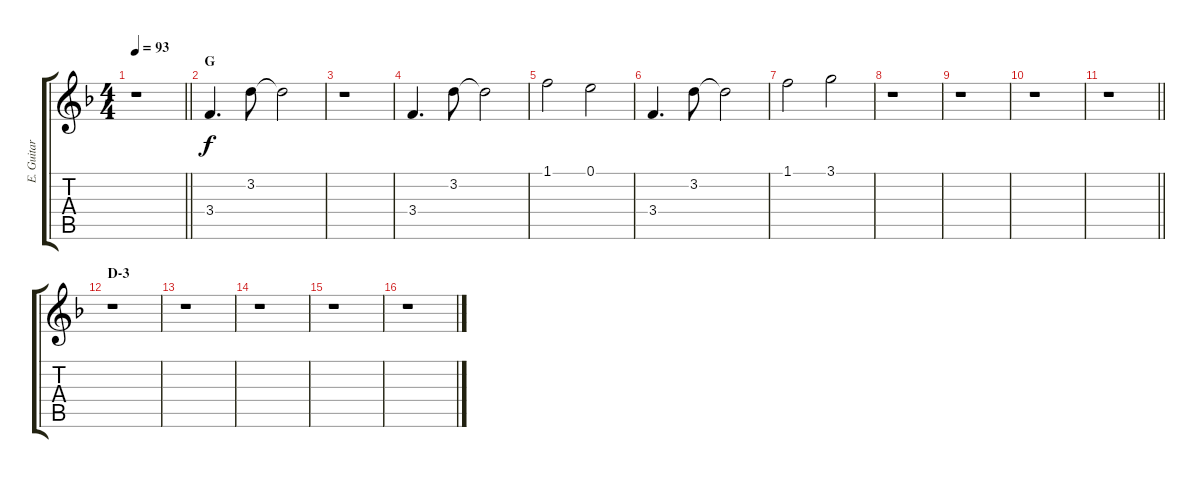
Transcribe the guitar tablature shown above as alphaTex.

\track ("E. Guitar III" "E. Guitar ") {instrument overdrivenguitar}
\staff {score tabs}
\tuning (E4 B3 G3 D3 A2 D2) {hide}
\ts (4 4)
\tempo 93
\clef g2
\barLineRight lightlight
\ks f
r.1{dy f} |
\section ("" "G")
3.4.4{d} 3.2.8 3.2{t}.2 |
r.1 |
3.4.4{d} 3.2.8 3.2{t}.2 |
1.1.2 0.1.2 |
3.4.4{d} 3.2.8 3.2{t}.2 |
1.1.2 3.1.2 |
r.1 |
r.1 |
r.1 |
\barLineRight lightlight
r.1 |
\section ("" "D-3")
r.1 |
r.1 |
r.1 |
r.1 |
r.1
